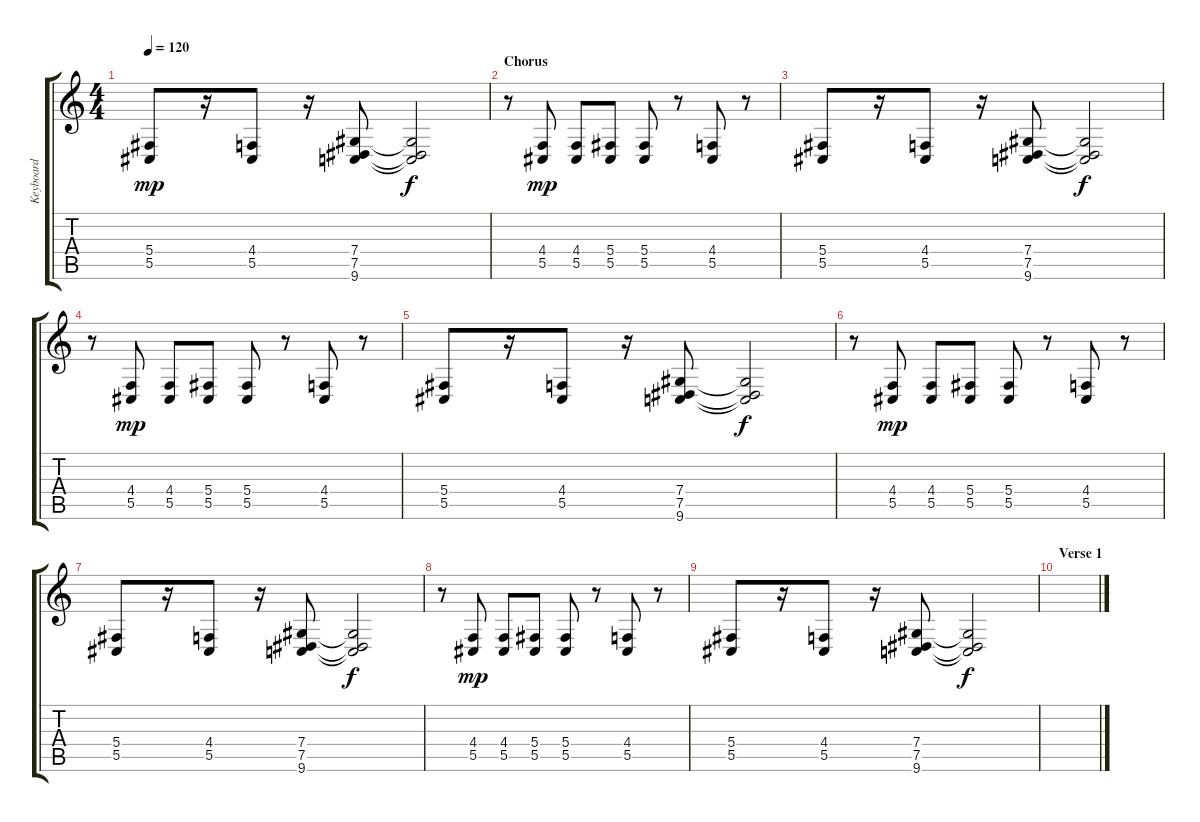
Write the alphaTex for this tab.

\track ("Keyboard" "Keyboard") {instrument reedorgan}
\staff {score tabs}
\tuning (Eb4 Bb3 Gb3 Db3 Ab2 Eb2) {hide}
\ts (4 4)
\tempo 120
\clef g2
\ks c
(5.4 5.5).8{dy mp} r.16 (4.4 5.5).8 r.16 (7.4 7.5 9.6).8 (7.4{t} 7.5{t} 9.6{t}).2{dy f} |
\section ("" "Chorus")
r.8 (4.4 5.5).8{dy mp} (4.4 5.5).8 (5.4 5.5).8 (5.4 5.5).8 r.8 (4.4 5.5).8 r.8 |
(5.4 5.5).8 r.16 (4.4 5.5).8 r.16 (7.4 7.5 9.6).8 (7.4{t} 7.5{t} 9.6{t}).2{dy f} |
r.8 (4.4 5.5).8{dy mp} (4.4 5.5).8 (5.4 5.5).8 (5.4 5.5).8 r.8 (4.4 5.5).8 r.8 |
(5.4 5.5).8 r.16 (4.4 5.5).8 r.16 (7.4 7.5 9.6).8 (7.4{t} 7.5{t} 9.6{t}).2{dy f} |
r.8 (4.4 5.5).8{dy mp} (4.4 5.5).8 (5.4 5.5).8 (5.4 5.5).8 r.8 (4.4 5.5).8 r.8 |
(5.4 5.5).8 r.16 (4.4 5.5).8 r.16 (7.4 7.5 9.6).8 (7.4{t} 7.5{t} 9.6{t}).2{dy f} |
r.8 (4.4 5.5).8{dy mp} (4.4 5.5).8 (5.4 5.5).8 (5.4 5.5).8 r.8 (4.4 5.5).8 r.8 |
(5.4 5.5).8 r.16 (4.4 5.5).8 r.16 (7.4 7.5 9.6).8 (7.4{t} 7.5{t} 9.6{t}).2{dy f} |
\section ("" "Verse 1")
